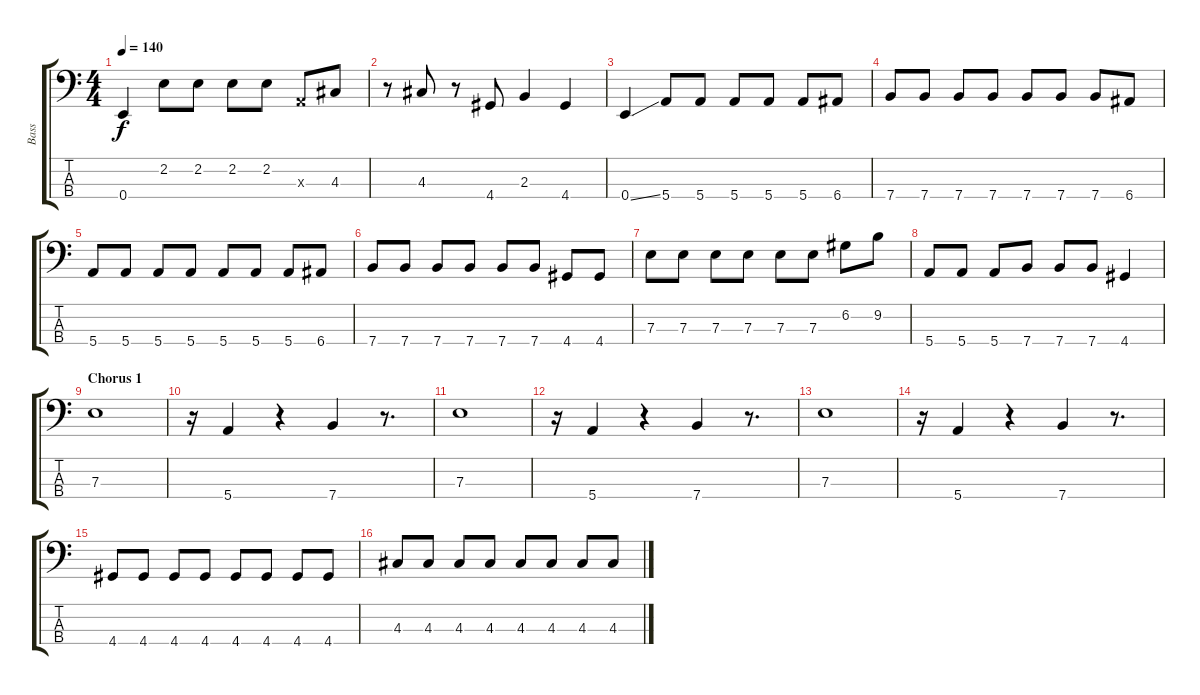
\track ("Bass" "Bass") {instrument electricbasspick}
\staff {score tabs}
\tuning (G2 D2 A1 E1) {hide}
\ts (4 4)
\tempo 140
\clef f4
\ks c
0.4.4{dy f} 2.2.8 2.2.8 2.2.8 2.2.8 0.3{x}.8 4.3.8 |
r.8 4.3.8 r.8 4.4.8 2.3.4 4.4.4 |
0.4{ss}.4 5.4.8 5.4.8 5.4.8 5.4.8 5.4.8 6.4.8 |
7.4.8 7.4.8 7.4.8 7.4.8 7.4.8 7.4.8 7.4.8 6.4.8 |
5.4.8 5.4.8 5.4.8 5.4.8 5.4.8 5.4.8 5.4.8 6.4.8 |
7.4.8 7.4.8 7.4.8 7.4.8 7.4.8 7.4.8 4.4.8 4.4.8 |
7.3.8 7.3.8 7.3.8 7.3.8 7.3.8 7.3.8 6.2.8 9.2.8 |
5.4.8 5.4.8 5.4.8 7.4.8 7.4.8 7.4.8 4.4.4 |
\section ("" "Chorus 1")
7.3.1 |
r.16 5.4.4 r.4 7.4.4 r.8{d} |
7.3.1 |
r.16 5.4.4 r.4 7.4.4 r.8{d} |
7.3.1 |
r.16 5.4.4 r.4 7.4.4 r.8{d} |
4.4.8 4.4.8 4.4.8 4.4.8 4.4.8 4.4.8 4.4.8 4.4.8 |
4.3.8 4.3.8 4.3.8 4.3.8 4.3.8 4.3.8 4.3.8 4.3.8
